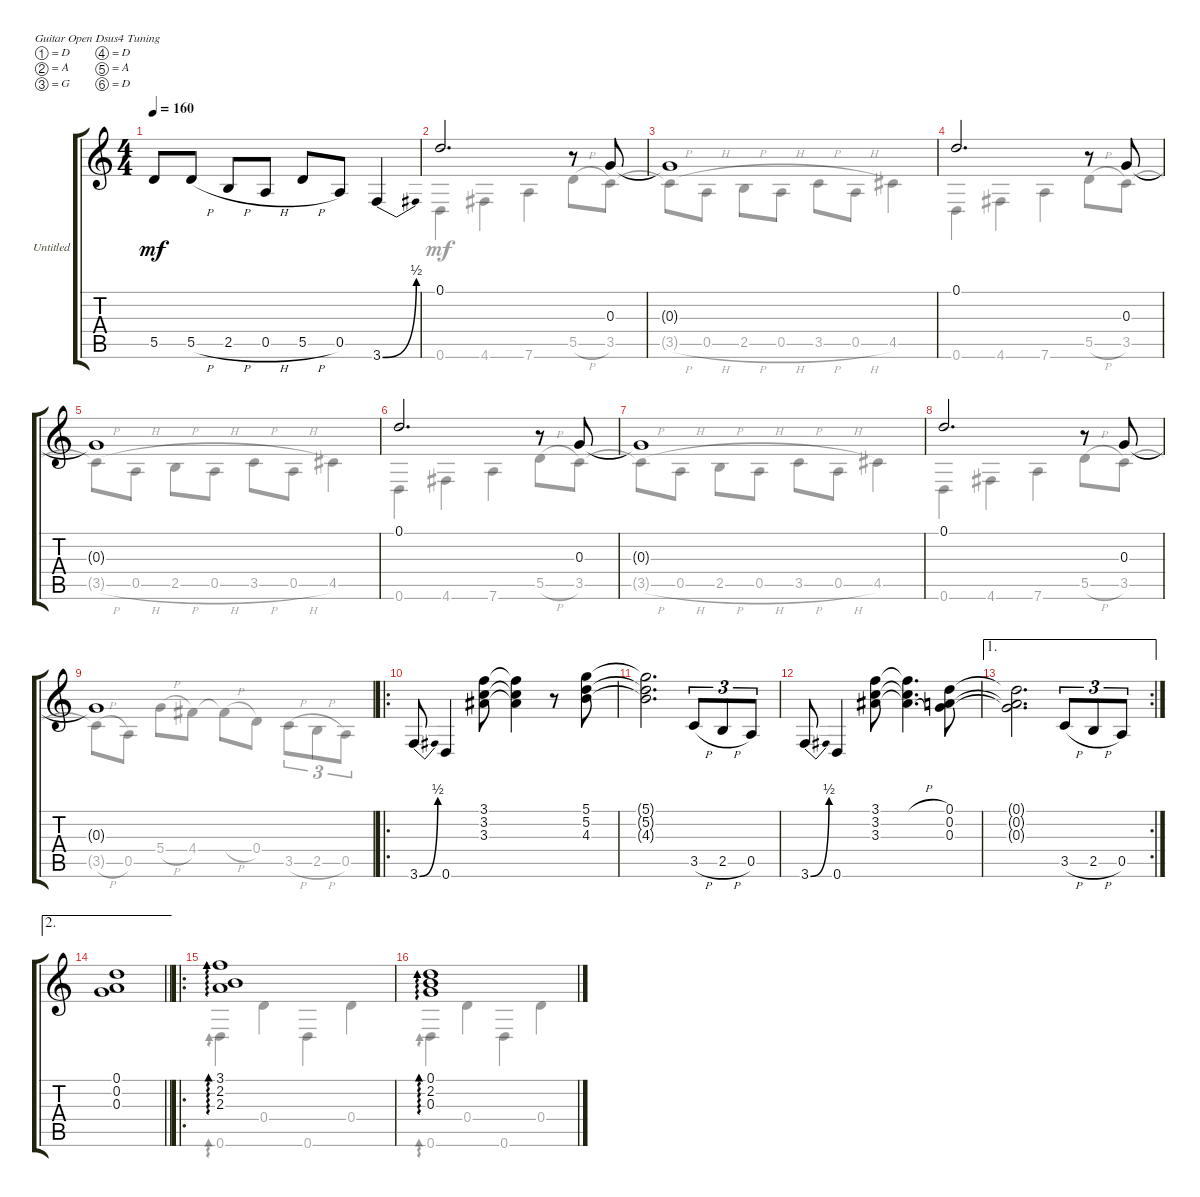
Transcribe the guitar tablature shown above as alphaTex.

\bracketExtendMode groupsimilarinstruments
\firstSystemTrackNameOrientation horizontal
\otherSystemsTrackNameOrientation horizontal
\track ("Untitled" "Untitled") {instrument acousticguitarsteel}
\staff {score tabs}
\tuning (D4 A3 G3 D3 A2 D2)
\voice
\ts (4 4)
\tempo 160
\clef g2
\ks c
5.5{t}.8{dy mf} 5.5{h}.8 2.5{h}.8 0.5{h}.8 5.5{h}.8 0.5.8 3.6{be (bend 0 0 15 2)}.4 |
0.1.2{d} r.8 0.3.8 |
0.3{t}.1 |
0.1.2{d} r.8 0.3.8 |
0.3{t}.1 |
0.1.2{d} r.8 0.3.8 |
0.3{t}.1 |
0.1.2{d} r.8 0.3.8 |
0.3{t}.1 |
\ro
3.6{be (bend 0 0 15 2)}.8 0.6.4 (3.1 3.2 3.3).8 (3.1{t} 3.2{t} 3.3{t}).4 r.8 (5.1 5.2 4.3).8 |
(5.1{t} 5.2{t} 4.3{t}).2{d} 3.5{h}.8{tu (3 2)} 2.5{h}.8{tu (3 2)} 0.5.8{tu (3 2)} |
3.6{be (bend 0 0 15 2)}.8 0.6.4 (3.1 3.2 3.3).8 (3.1{h t} 3.2{h t} 3.3{h t}).4{d} (0.1 0.2 0.3).8 |
\ae 1
\rc 2
(0.1{t} 0.2{t} 0.3{t}).2{d} 3.5{h}.8{tu (3 2)} 2.5{h}.8{tu (3 2)} 0.5.8{tu (3 2)} |
\ae 2
\barLineRight lightlight
(0.1 0.2 0.3).1 |
\ro
(3.1 2.2 2.3).1{ad 0} |
(0.1 2.2 0.3).1{ad 0}
\voice
\clef g2
\ottava regular
\simile none
\ks c
|
0.6.4 4.6.4 7.6.4 5.5{h}.8 3.5.8 |
3.5{h t}.8 0.5{h}.8 2.5{h}.8 0.5{h}.8 3.5{h}.8 0.5{h}.8 4.5.4 |
0.6.4 4.6.4 7.6.4 5.5{h}.8 3.5.8 |
3.5{h t}.8 0.5{h}.8 2.5{h}.8 0.5{h}.8 3.5{h}.8 0.5{h}.8 4.5.4 |
0.6.4 4.6.4 7.6.4 5.5{h}.8 3.5.8 |
3.5{h t}.8 0.5{h}.8 2.5{h}.8 0.5{h}.8 3.5{h}.8 0.5{h}.8 4.5.4 |
0.6.4 4.6.4 7.6.4 5.5{h}.8 3.5.8 |
3.5{h t}.8 0.5.8 5.4{h}.8 4.4.8 4.4{h t}.8 0.4.8 3.5{h}.8{tu (3 2)} 2.5{h}.8{tu (3 2)} 0.5.8{tu (3 2)} |
|
|
|
|
\barLineRight lightlight
|
0.6.4{ad 0} 0.4.4 0.6.4 0.4.4 |
0.6.4{ad 0} 0.4.4 0.6.4 0.4.4
